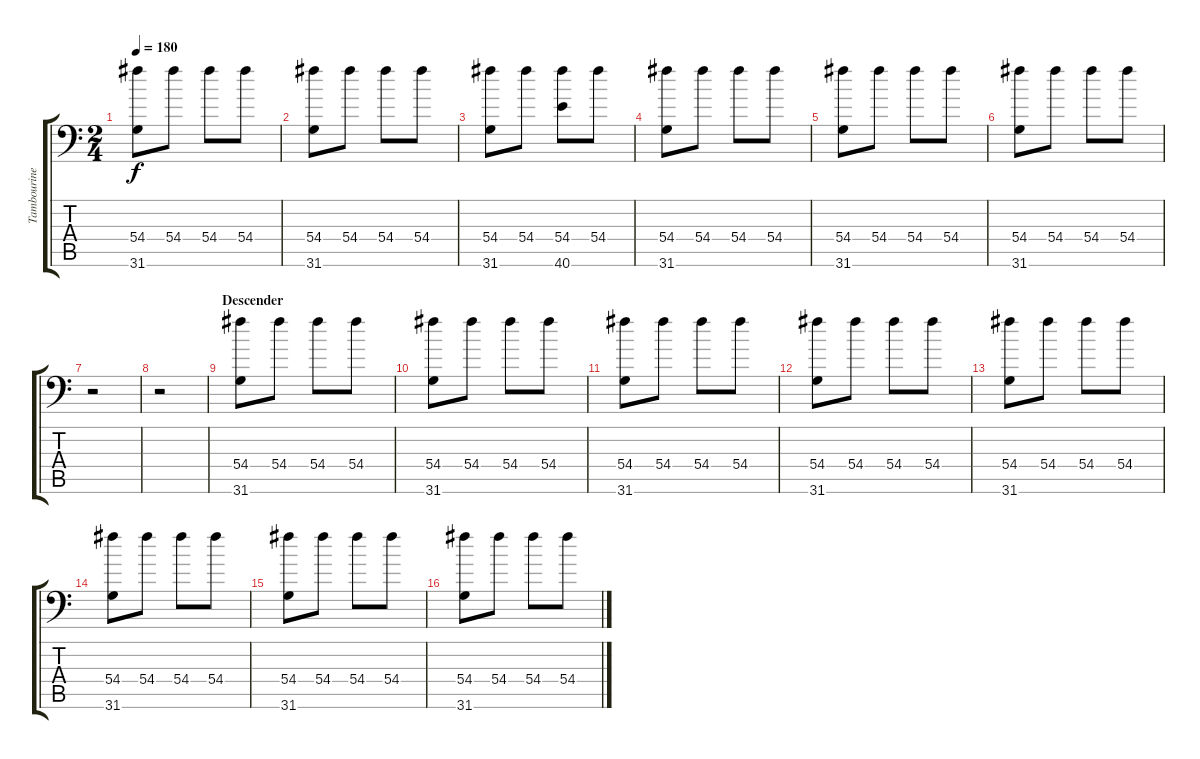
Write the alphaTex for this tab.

\track ("Tambourine" "Tambourine") {instrument acousticgrandpiano}
\staff {score tabs}
\tuning (C-1 C-1 C-1 C-1 C-1 C-1) {hide}
\ts (2 4)
\tempo 180
\clef f4
\ks c
(54.4 31.6).8{dy f} 54.4.8 54.4.8 54.4.8 |
(54.4 31.6).8 54.4.8 54.4.8 54.4.8 |
(54.4 31.6).8 54.4.8 (54.4 40.6).8 54.4.8 |
(54.4 31.6).8 54.4.8 54.4.8 54.4.8 |
(54.4 31.6).8 54.4.8 54.4.8 54.4.8 |
(54.4 31.6).8 54.4.8 54.4.8 54.4.8 |
r.2 |
r.2 |
\section ("" "Descender")
(54.4 31.6).8 54.4.8 54.4.8 54.4.8 |
(54.4 31.6).8 54.4.8 54.4.8 54.4.8 |
(54.4 31.6).8 54.4.8 54.4.8 54.4.8 |
(54.4 31.6).8 54.4.8 54.4.8 54.4.8 |
(54.4 31.6).8 54.4.8 54.4.8 54.4.8 |
(54.4 31.6).8 54.4.8 54.4.8 54.4.8 |
(54.4 31.6).8 54.4.8 54.4.8 54.4.8 |
(54.4 31.6).8 54.4.8 54.4.8 54.4.8
